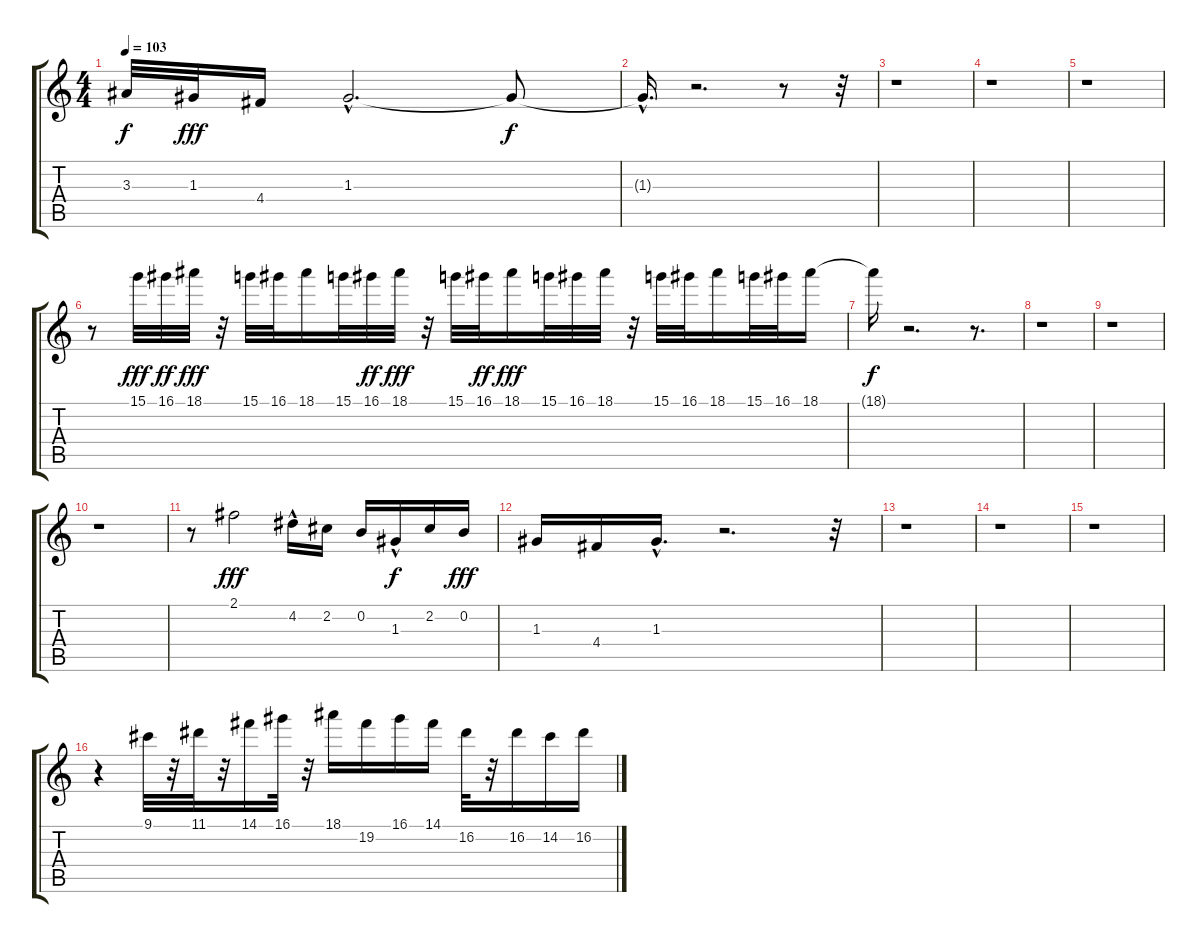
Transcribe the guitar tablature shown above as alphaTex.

\track "" {instrument overdrivenguitar}
\staff {score tabs}
\tuning (E4 B3 G3 D3 A2 E2) {hide}
\ts (4 4)
\tempo 103
\clef g2
\ks c
3.3{t}.32{dy f} 1.3.32{dy fff} 4.4.16 1.3{hac}.2{d} 1.3{t}.8{dy f} |
1.3{hac t}.16{d} r.2{d} r.8 r.32 |
r.1 |
r.1 |
r.1 |
r.8 15.1.32{dy fff} 16.1.32{dy ff} 18.1.32{dy fff} r.32 15.1.32 16.1.32 18.1.16 15.1.32 16.1.32{dy ff} 18.1.32{dy fff} r.32 15.1.32 16.1.32{dy ff} 18.1.16{dy fff} 15.1.32 16.1.32 18.1.32 r.32 15.1.32 16.1.32 18.1.16 15.1.32 16.1.32 18.1.16 |
18.1{t}.16{dy f} r.2{d} r.8{d} |
r.1 |
r.1 |
r.1 |
r.8 2.1.2{dy fff} 4.2{hac}.16 2.2.16 0.2.16 1.3{hac}.16{dy f} 2.2.16 0.2.16{dy fff} |
1.3.16 4.4.16 1.3{hac}.16{d} r.2{d} r.32 |
r.1 |
r.1 |
r.1 |
r.4 9.1.32 r.32 11.1.32 r.32 14.1.16 16.1.32 r.32 18.1.16 19.2.16 16.1.16 14.1.16 16.2.32 r.32 16.2.16 14.2.16 16.2.16
